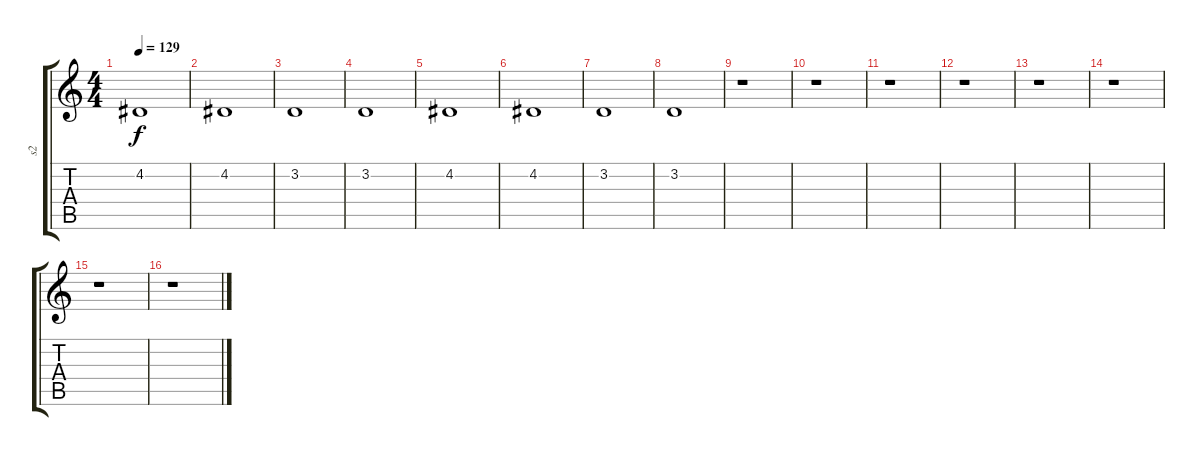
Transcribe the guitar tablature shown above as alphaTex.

\track ("s2" "s2") {instrument fx2soundtrack}
\staff {score tabs}
\tuning (E4 B3 G3 D3 A2 E2) {hide}
\ts (4 4)
\tempo 129
\clef g2
\ks c
4.2.1{dy f} |
4.2.1 |
3.2.1 |
3.2.1 |
4.2.1 |
4.2.1 |
3.2.1 |
3.2.1 |
r.1 |
r.1 |
r.1 |
r.1 |
r.1 |
r.1 |
r.1 |
r.1
